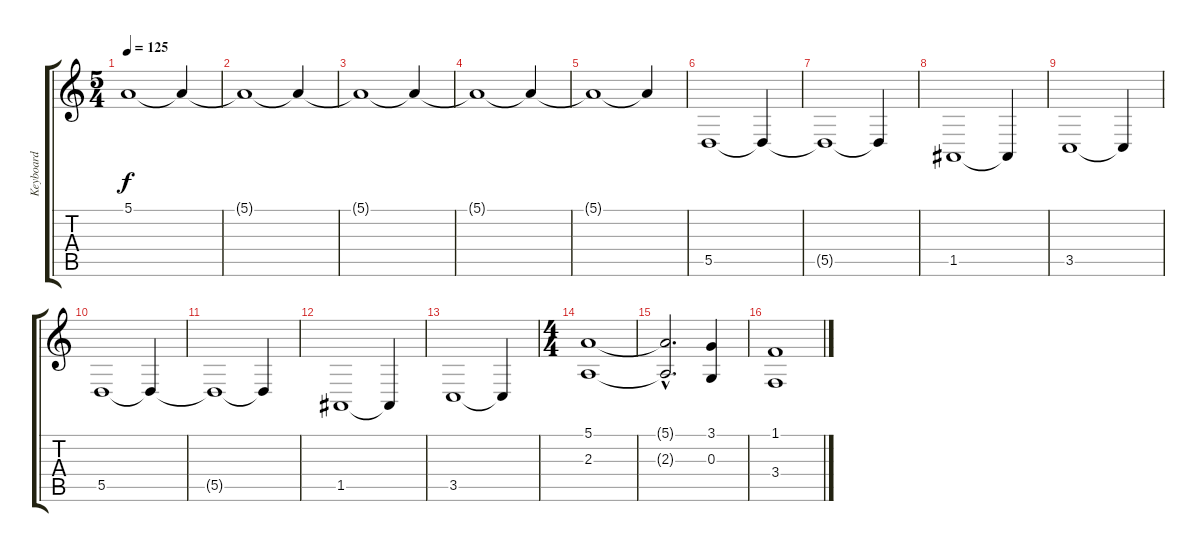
\track ("Keyboard" "Keyboard") {instrument stringensemble1}
\staff {score tabs}
\tuning (E4 B3 G3 D3 A2 D2) {hide}
\ts (5 4)
\tempo 125
\clef g2
\ks c
5.1{t}.1{dy f} 5.1{t}.4 |
5.1{t}.1 5.1{t}.4 |
5.1{t}.1 5.1{t}.4 |
5.1{t}.1 5.1{t}.4 |
5.1{t}.1 5.1{t}.4 |
5.5.1 5.5{t}.4 |
5.5{t}.1 5.5{t}.4 |
1.5.1 1.5{t}.4 |
3.5.1 3.5{t}.4 |
5.5.1 5.5{t}.4 |
5.5{t}.1 5.5{t}.4 |
1.5.1 1.5{t}.4 |
3.5.1 3.5{t}.4 |
\ts (4 4)
(5.1 2.3).1{volume 13} |
(5.1{hac t} 2.3{hac t}).2{d} (3.1 0.3).4 |
(1.1 3.4).1
